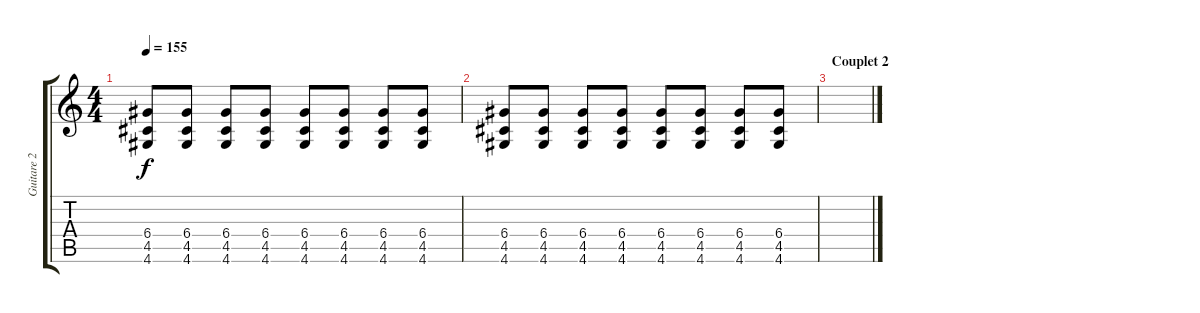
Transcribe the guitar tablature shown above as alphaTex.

\track ("Guitare 2 " "Guitare 2 ") {instrument electricguitarmuted}
\staff {score tabs}
\tuning (E4 B3 G3 D3 A2 E2) {hide}
\ts (4 4)
\tempo 155
\clef g2
\ks c
(6.4 4.5 4.6).8{dy f} (6.4 4.5 4.6).8 (6.4 4.5 4.6).8 (6.4 4.5 4.6).8 (6.4 4.5 4.6).8 (6.4 4.5 4.6).8 (6.4 4.5 4.6).8 (6.4 4.5 4.6).8 |
(6.4 4.5 4.6).8 (6.4 4.5 4.6).8 (6.4 4.5 4.6).8 (6.4 4.5 4.6).8 (6.4 4.5 4.6).8 (6.4 4.5 4.6).8 (6.4 4.5 4.6).8 (6.4 4.5 4.6).8 |
\section ("" "Couplet 2")
